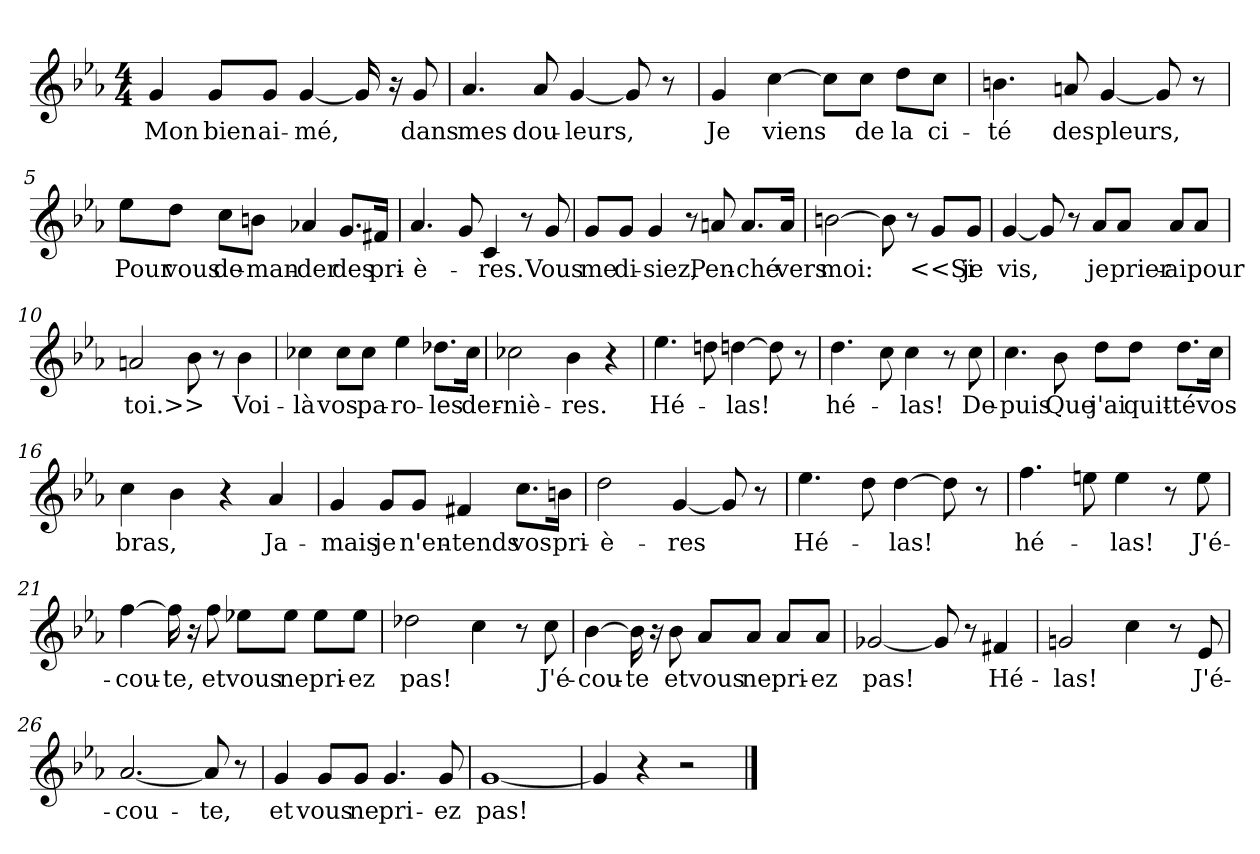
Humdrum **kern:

**kern	**text
*part1	*part1
*staff1	*staff1
*clefG2	*
*k[b-e-a-]	*
*M4/4	*
=1	=1
!	!LO:LY:b
4g/	Mon
!	!LO:LY:b
8g/L	bien
!	!LO:LY:b
8g/J	ai-
!	!LO:LY:b
[4g/	-mé,
16g/]	.
16r	.
!	!LO:LY:b
8g/	dans
=2	=2
!	!LO:LY:b
4.a-/	mes
!	!LO:LY:b
8a-/	dou-
!	!LO:LY:b
[4g/	-leurs,
8g/]	.
8r	.
=3	=3
!	!LO:LY:b
4g/	Je
!	!LO:LY:b
[4cc\	viens
8cc\L]	.
!	!LO:LY:b
8cc\J	de
!	!LO:LY:b
8dd\L	la
!	!LO:LY:b
8cc\J	ci-
=4	=4
!	!LO:LY:b
4.bn\	-té
!	!LO:LY:b
8an/	des
!	!LO:LY:b
[4g/	pleurs,
8g/]	.
8r	.
=5	=5
!	!LO:LY:b
8ee-\L	Pour
!	!LO:LY:b
8dd\J	vous
!	!LO:LY:b
8cc\L	de-
!	!LO:LY:b
8bn\J	-man-
!	!LO:LY:b
4a-X/	-der
!	!LO:LY:b
8.g/L	des
!	!LO:LY:b
16f#X/Jk	pri-
!!LO:LB:g=z
=6	=6
!	!LO:LY:b
4.a-/	-è-
8g/	.
!	!LO:LY:b
4c/	-res.
8r	.
!	!LO:LY:b
8g/	Vous
=7	=7
!	!LO:LY:b
8g/L	me
!	!LO:LY:b
8g/J	di-
!	!LO:LY:b
4g/	-siez,
8r	.
!	!LO:LY:b
8an/	Pen-
!	!LO:LY:b
8.a/L	-ché
!	!LO:LY:b
16a/Jk	vers
=8	=8
!	!LO:LY:b
[2bn\	moi:
8b\]	.
8r	.
!	!LO:LY:b
8g/L	<<Si
!	!LO:LY:b
8g/J	je
=9	=9
!	!LO:LY:b
[4g/	vis,
8g/]	.
8r	.
!	!LO:LY:b
8a-/L	je
!	!LO:LY:b
8a-/J	prier-
!	!LO:LY:b
8a-/L	-ai
!	!LO:LY:b
8a-/J	pour
=10	=10
!	!LO:LY:b
2an/	toi.>>
8b-\	.
8r	.
!	!LO:LY:b
4b-\	Voi-
=11	=11
!	!LO:LY:b
4cc-X\	-là
!	!LO:LY:b
8cc-\L	vos
!	!LO:LY:b
8cc-\J	pa-
!	!LO:LY:b
4ee-\	-ro-
!	!LO:LY:b
8.dd-X\L	-les
!	!LO:LY:b
16cc-\Jk	der-
!!LO:LB:g=z
=12	=12
!	!LO:LY:b
2cc-X\	-niè-
!	!LO:LY:b
4b-\	-res.
4r	.
=13	=13
!	!LO:LY:b
4.ee-\	Hé-
8ddn\	.
!	!LO:LY:b
[4ddn\	las!
8ddn\]	.
8r	.
=14	=14
!	!LO:LY:b
4.dd\	hé-
8cc\	.
!	!LO:LY:b
4cc\	-las!
8r	.
!	!LO:LY:b
8cc\	De-
=15	=15
!	!LO:LY:b
4.cc\	-puis
!	!LO:LY:b
8b-\	Que
!	!LO:LY:b
8dd\L	j'ai
!	!LO:LY:b
8dd\J	quit-
!	!LO:LY:b
8.dd\L	-té
!	!LO:LY:b
16cc\Jk	vos
=16	=16
!	!LO:LY:b
4cc\	bras,
4b-\	.
4r	.
!	!LO:LY:b
4a-/	Ja-
=17	=17
!	!LO:LY:b
4g/	-mais
!	!LO:LY:b
8g/L	je
!	!LO:LY:b
8g/J	n'en-
!	!LO:LY:b
4f#X/	-tends
!	!LO:LY:b
8.cc\L	vos
!	!LO:LY:b
16bn\Jk	pri-
=18	=18
!	!LO:LY:b
2dd\	-è-
!	!LO:LY:b
[4g/	-res
8g/]	.
8r	.
!!LO:LB:g=z
=19	=19
!	!LO:LY:b
4.ee-\	Hé-
8dd\	.
!	!LO:LY:b
[4dd\	-las!
8dd\]	.
8r	.
=20	=20
!	!LO:LY:b
4.ff\	hé-
8een\	.
!	!LO:LY:b
4ee\	-las!
8r	.
!	!LO:LY:b
8ee\	J'é-
=21	=21
!	!LO:LY:b
[4ff\	-cou-
!	!LO:LY:b
16ff\]	-te,
16r	.
!	!LO:LY:b
8ff\	et
!	!LO:LY:b
8ee-X\L	vous
!	!LO:LY:b
8ee-\J	ne
!	!LO:LY:b
8ee-\L	pri-
!	!LO:LY:b
8ee-\J	-ez
=22	=22
!	!LO:LY:b
2dd-X\	pas!
4cc\	.
8r	.
!	!LO:LY:b
8cc\	J'é-
=23	=23
!	!LO:LY:b
[4b-\	-cou-
!	!LO:LY:b
16b-\]	-te
16r	.
!	!LO:LY:b
8b-\	et
!	!LO:LY:b
8a-/L	vous
!	!LO:LY:b
8a-/J	ne
!	!LO:LY:b
8a-/L	pri-
!	!LO:LY:b
8a-/J	-ez
=24	=24
!	!LO:LY:b
[2g-X/	pas!
8g-/]	.
8r	.
!	!LO:LY:b
4f#X/	Hé-
=25	=25
!	!LO:LY:b
2gn/	-las!
4cc\	.
8r	.
!	!LO:LY:b
8e-/	J'é-
!!LO:LB:g=z
=26	=26
!	!LO:LY:b
[2.a-/	-cou-
!	!LO:LY:b
8a-/]	-te,
8r	.
=27	=27
!	!LO:LY:b
4g/	et
!	!LO:LY:b
8g/L	vous
!	!LO:LY:b
8g/J	ne
!	!LO:LY:b
4.g/	pri-
!	!LO:LY:b
8g/	-ez
=28	=28
!	!LO:LY:b
[1g	pas!
=29	=29
4g/]	.
4r	.
2r	.
==	==
*-	*-
